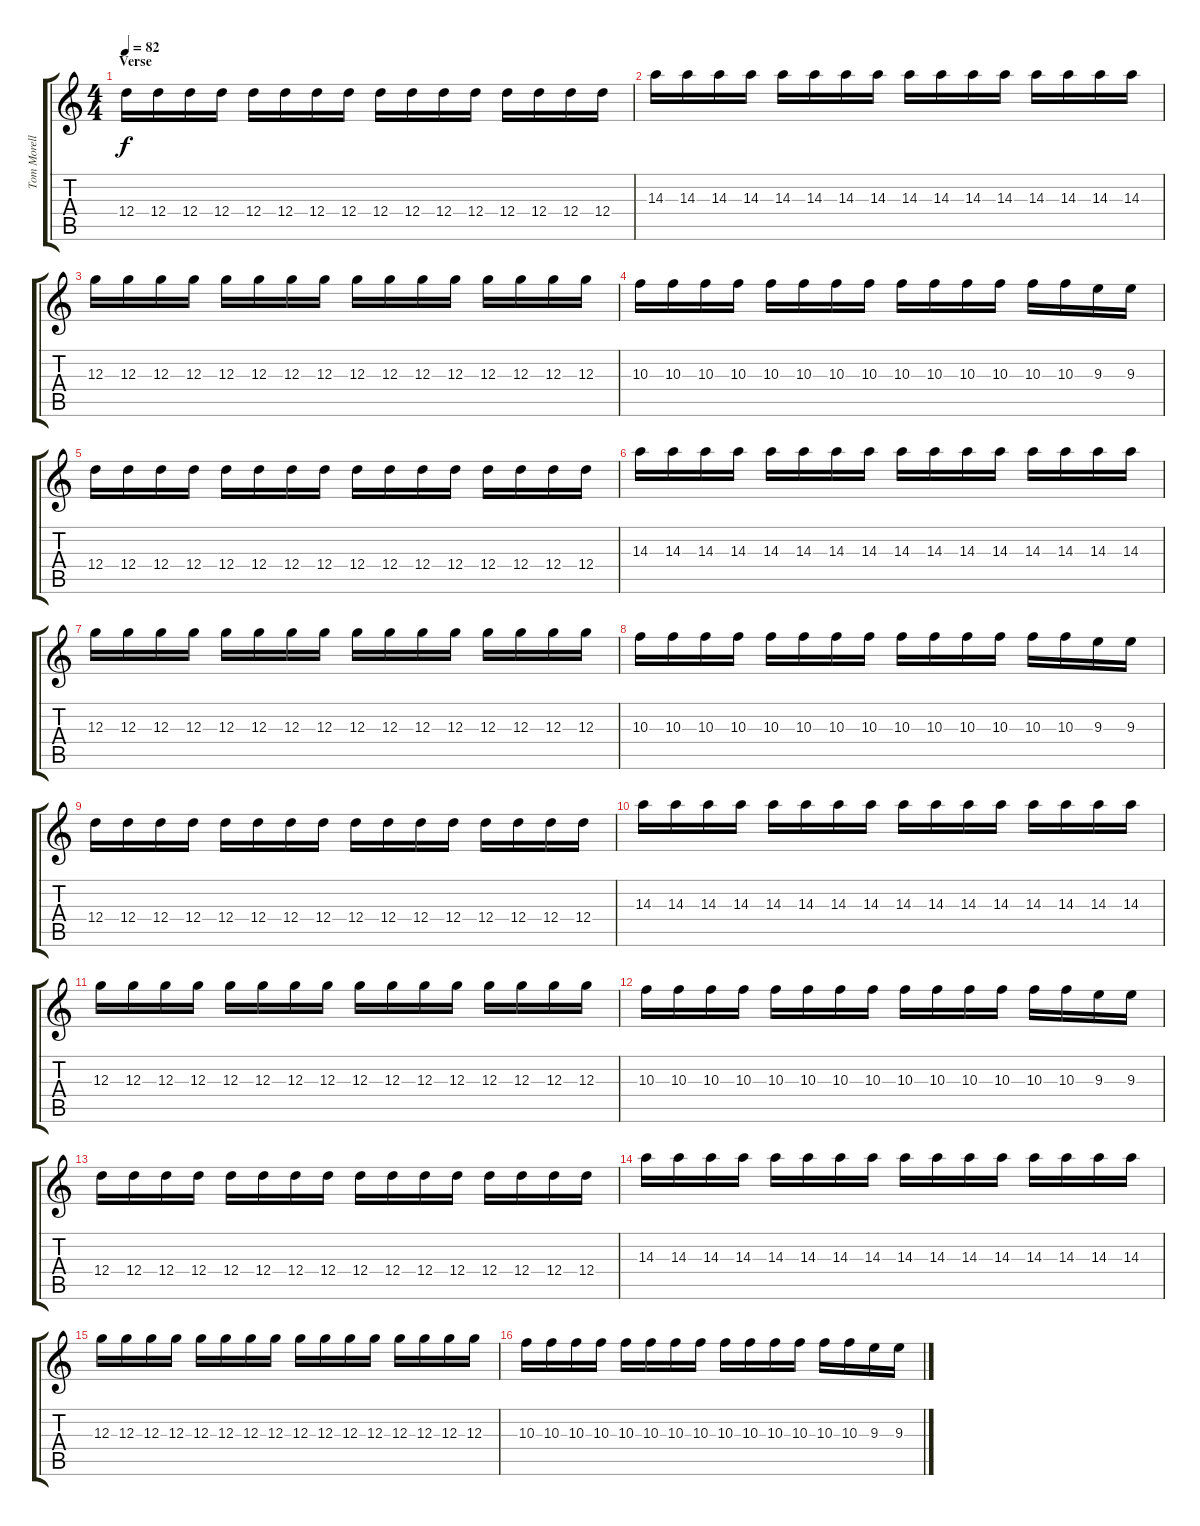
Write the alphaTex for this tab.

\track ("Tom Morello [clean]" "Tom Morell") {instrument electricguitarclean}
\staff {score tabs}
\tuning (E4 B3 G3 D3 A2 D2) {hide}
\ts (4 4)
\section ("" "Verse")
\tempo 82
\clef g2
\ks c
12.4.16{dy f} 12.4.16 12.4.16 12.4.16 12.4.16 12.4.16 12.4.16 12.4.16 12.4.16 12.4.16 12.4.16 12.4.16 12.4.16 12.4.16 12.4.16 12.4.16 |
14.3.16 14.3.16 14.3.16 14.3.16 14.3.16 14.3.16 14.3.16 14.3.16 14.3.16 14.3.16 14.3.16 14.3.16 14.3.16 14.3.16 14.3.16 14.3.16 |
12.3.16 12.3.16 12.3.16 12.3.16 12.3.16 12.3.16 12.3.16 12.3.16 12.3.16 12.3.16 12.3.16 12.3.16 12.3.16 12.3.16 12.3.16 12.3.16 |
10.3.16 10.3.16 10.3.16 10.3.16 10.3.16 10.3.16 10.3.16 10.3.16 10.3.16 10.3.16 10.3.16 10.3.16 10.3.16 10.3.16 9.3.16 9.3.16 |
12.4.16 12.4.16 12.4.16 12.4.16 12.4.16 12.4.16 12.4.16 12.4.16 12.4.16 12.4.16 12.4.16 12.4.16 12.4.16 12.4.16 12.4.16 12.4.16 |
14.3.16 14.3.16 14.3.16 14.3.16 14.3.16 14.3.16 14.3.16 14.3.16 14.3.16 14.3.16 14.3.16 14.3.16 14.3.16 14.3.16 14.3.16 14.3.16 |
12.3.16 12.3.16 12.3.16 12.3.16 12.3.16 12.3.16 12.3.16 12.3.16 12.3.16 12.3.16 12.3.16 12.3.16 12.3.16 12.3.16 12.3.16 12.3.16 |
10.3.16 10.3.16 10.3.16 10.3.16 10.3.16 10.3.16 10.3.16 10.3.16 10.3.16 10.3.16 10.3.16 10.3.16 10.3.16 10.3.16 9.3.16 9.3.16 |
12.4.16 12.4.16 12.4.16 12.4.16 12.4.16 12.4.16 12.4.16 12.4.16 12.4.16 12.4.16 12.4.16 12.4.16 12.4.16 12.4.16 12.4.16 12.4.16 |
14.3.16 14.3.16 14.3.16 14.3.16 14.3.16 14.3.16 14.3.16 14.3.16 14.3.16 14.3.16 14.3.16 14.3.16 14.3.16 14.3.16 14.3.16 14.3.16 |
12.3.16 12.3.16 12.3.16 12.3.16 12.3.16 12.3.16 12.3.16 12.3.16 12.3.16 12.3.16 12.3.16 12.3.16 12.3.16 12.3.16 12.3.16 12.3.16 |
10.3.16 10.3.16 10.3.16 10.3.16 10.3.16 10.3.16 10.3.16 10.3.16 10.3.16 10.3.16 10.3.16 10.3.16 10.3.16 10.3.16 9.3.16 9.3.16 |
12.4.16 12.4.16 12.4.16 12.4.16 12.4.16 12.4.16 12.4.16 12.4.16 12.4.16 12.4.16 12.4.16 12.4.16 12.4.16 12.4.16 12.4.16 12.4.16 |
14.3.16 14.3.16 14.3.16 14.3.16 14.3.16 14.3.16 14.3.16 14.3.16 14.3.16 14.3.16 14.3.16 14.3.16 14.3.16 14.3.16 14.3.16 14.3.16 |
12.3.16 12.3.16 12.3.16 12.3.16 12.3.16 12.3.16 12.3.16 12.3.16 12.3.16 12.3.16 12.3.16 12.3.16 12.3.16 12.3.16 12.3.16 12.3.16 |
10.3.16 10.3.16 10.3.16 10.3.16 10.3.16 10.3.16 10.3.16 10.3.16 10.3.16 10.3.16 10.3.16 10.3.16 10.3.16 10.3.16 9.3.16 9.3.16
